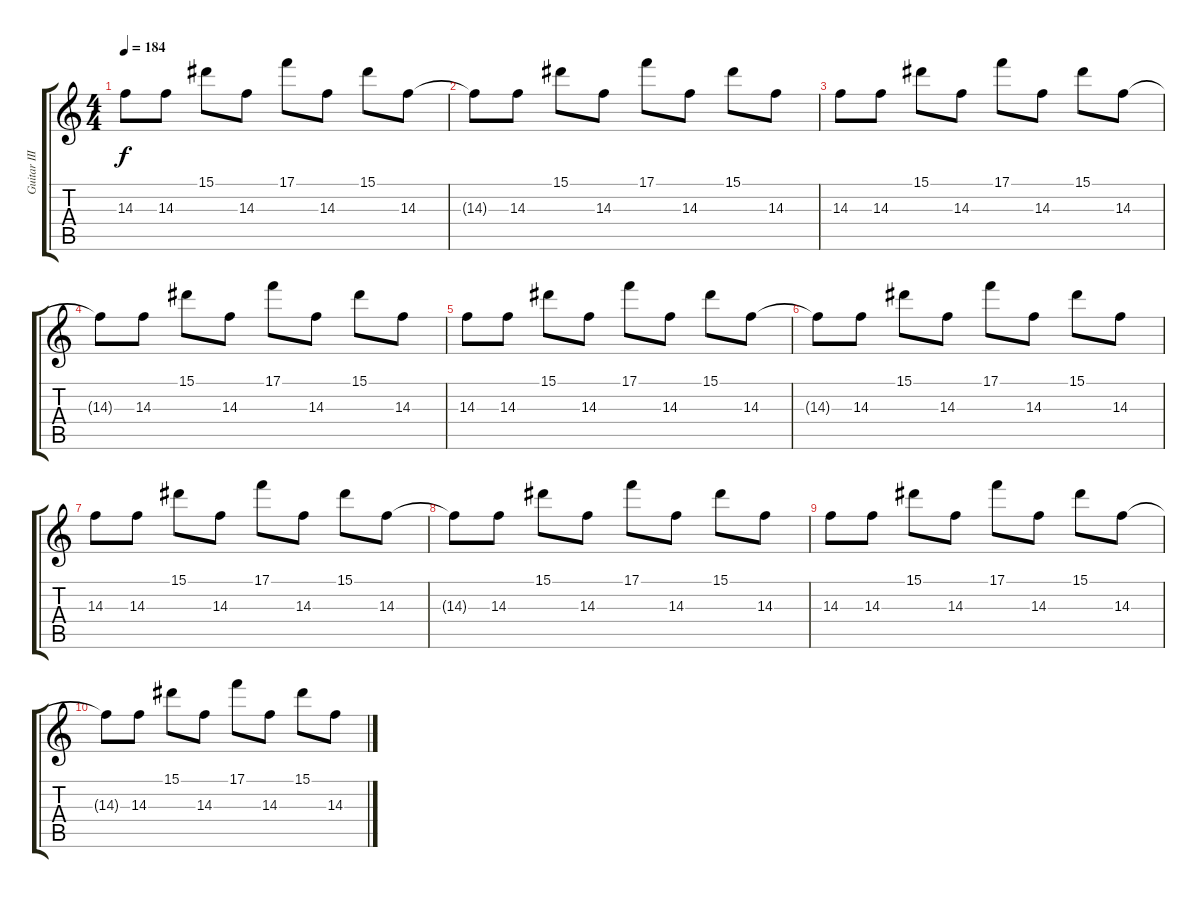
\track ("Guitar III" "Guitar III") {instrument distortionguitar}
\staff {score tabs}
\tuning (C4 G3 Eb3 Bb2 F2 C2) {hide}
\ts (4 4)
\tempo 184
\clef g2
\ks aminor
14.3.8{dy f volume 13} 14.3.8 15.1.8 14.3.8 17.1.8 14.3.8 15.1.8 14.3.8 |
14.3{t}.8 14.3.8 15.1.8 14.3.8 17.1.8 14.3.8 15.1.8 14.3.8 |
14.3.8{volume 13} 14.3.8 15.1.8 14.3.8 17.1.8 14.3.8 15.1.8 14.3.8 |
14.3{t}.8 14.3.8 15.1.8 14.3.8 17.1.8 14.3.8 15.1.8 14.3.8 |
14.3.8{volume 13} 14.3.8 15.1.8 14.3.8 17.1.8 14.3.8 15.1.8 14.3.8 |
14.3{t}.8 14.3.8 15.1.8 14.3.8 17.1.8 14.3.8 15.1.8 14.3.8 |
14.3.8{volume 13} 14.3.8 15.1.8 14.3.8 17.1.8 14.3.8 15.1.8 14.3.8 |
14.3{t}.8 14.3.8 15.1.8 14.3.8 17.1.8 14.3.8 15.1.8 14.3.8 |
14.3.8{volume 13} 14.3.8 15.1.8 14.3.8 17.1.8 14.3.8 15.1.8 14.3.8 |
14.3{t}.8 14.3.8 15.1.8 14.3.8 17.1.8 14.3.8 15.1.8 14.3.8
